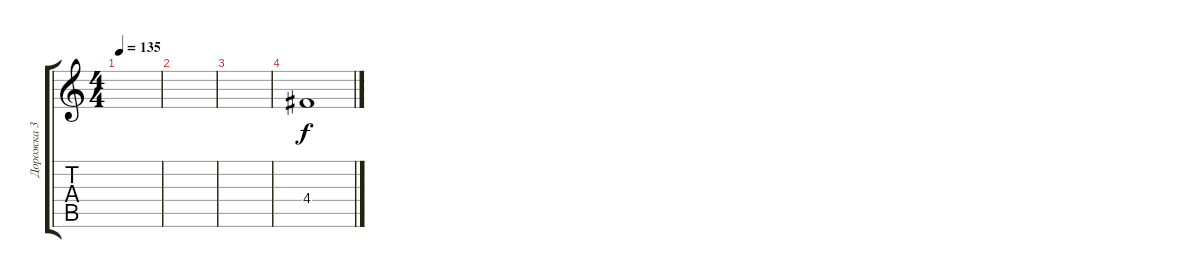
\track ("Дорожка 3" "Дорожка 3") {instrument electricbassfinger}
\staff {score tabs}
\tuning (E4 B3 G3 D3 A2 E2) {hide}
\ts (4 4)
\tempo 135
\clef g2
\ks c
|
|
|
4.4.1
